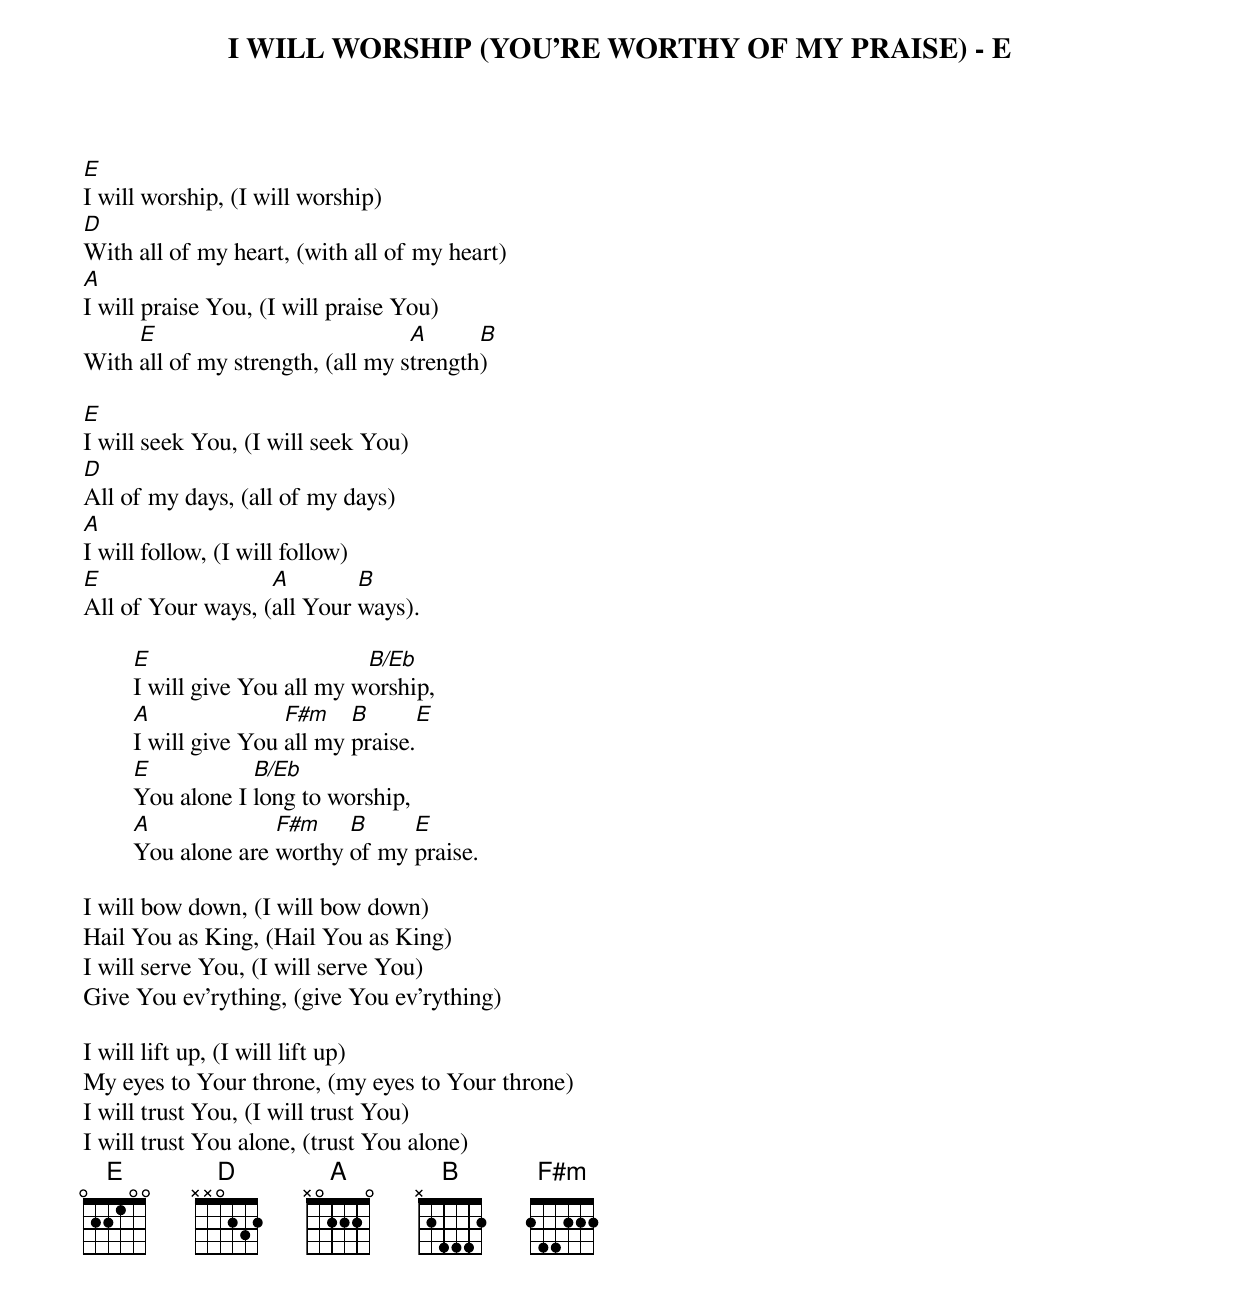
I WILL WORSHIP (YOU'RE WORTHY OF MY PRAISE) - E

E
I will worship, (I will worship)
D
With all of my heart, (with all of my heart)
A
I will praise You, (I will praise You)
     E			          A 	 B
With all of my strength, (all my strength)

E
I will seek You, (I will seek You)
D
All of my days, (all of my days)
A
I will follow, (I will follow)
E                  A        B
All of Your ways, (all Your ways).

	E		        B/Eb
	I will give You all my worship,
	A               F#m    B       E
	I will give You all my praise.
	E           B/Eb
	You alone I long to worship,
	A             F#m    B     E
	You alone are worthy of my praise.

I will bow down, (I will bow down)
Hail You as King, (Hail You as King)
I will serve You, (I will serve You)
Give You ev'rything, (give You ev'rything)

I will lift up, (I will lift up)
My eyes to Your throne, (my eyes to Your throne)
I will trust You, (I will trust You)
I will trust You alone, (trust You alone)
